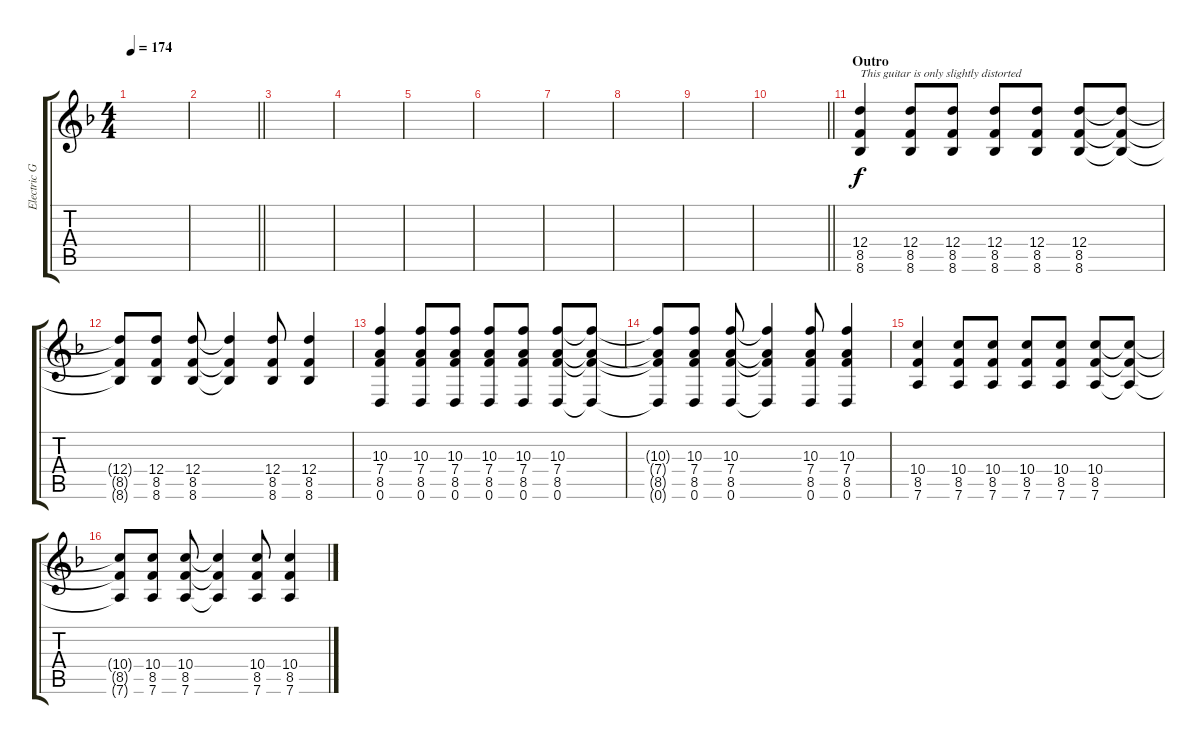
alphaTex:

\track ("Electric Guitar 4" "Electric G") {instrument distortionguitar}
\staff {score tabs}
\tuning (E4 B3 G3 D3 A2 D2) {hide}
\ts (4 4)
\tempo 174
\clef g2
\ks dminor
|
\barLineRight lightlight
|
\section ("" "")
|
|
|
|
|
|
|
\barLineRight lightlight
|
\section ("" "Outro")
(12.4 8.5 8.6).4{txt "This guitar is only slightly distorted" volume 4 balance 8 instrument electricguitarjazz} (12.4 8.5 8.6).8 (12.4 8.5 8.6).8 (12.4 8.5 8.6).8 (12.4 8.5 8.6).8 (12.4 8.5 8.6).8 (12.4{t} 8.5{t} 8.6{t}).8 |
(12.4{t} 8.5{t} 8.6{t}).8{volume 12} (12.4 8.5 8.6).8 (12.4 8.5 8.6).8 (12.4{t} 8.5{t} 8.6{t}).4 (12.4 8.5 8.6).8 (12.4 8.5 8.6).4 |
(10.3 7.4 8.5 0.6).4 (10.3 7.4 8.5 0.6).8 (10.3 7.4 8.5 0.6).8 (10.3 7.4 8.5 0.6).8 (10.3 7.4 8.5 0.6).8 (10.3 7.4 8.5 0.6).8 (10.3{t} 7.4{t} 8.5{t} 0.6{t}).8 |
(10.3{t} 7.4{t} 8.5{t} 0.6{t}).8 (10.3 7.4 8.5 0.6).8 (10.3 7.4 8.5 0.6).8 (10.3{t} 7.4{t} 8.5{t} 0.6{t}).4 (10.3 7.4 8.5 0.6).8 (10.3 7.4 8.5 0.6).4 |
(10.4 8.5 7.6).4 (10.4 8.5 7.6).8 (10.4 8.5 7.6).8 (10.4 8.5 7.6).8 (10.4 8.5 7.6).8 (10.4 8.5 7.6).8 (10.4{t} 8.5{t} 7.6{t}).8 |
(10.4{t} 8.5{t} 7.6{t}).8 (10.4 8.5 7.6).8 (10.4 8.5 7.6).8 (10.4{t} 8.5{t} 7.6{t}).4 (10.4 8.5 7.6).8 (10.4 8.5 7.6).4
